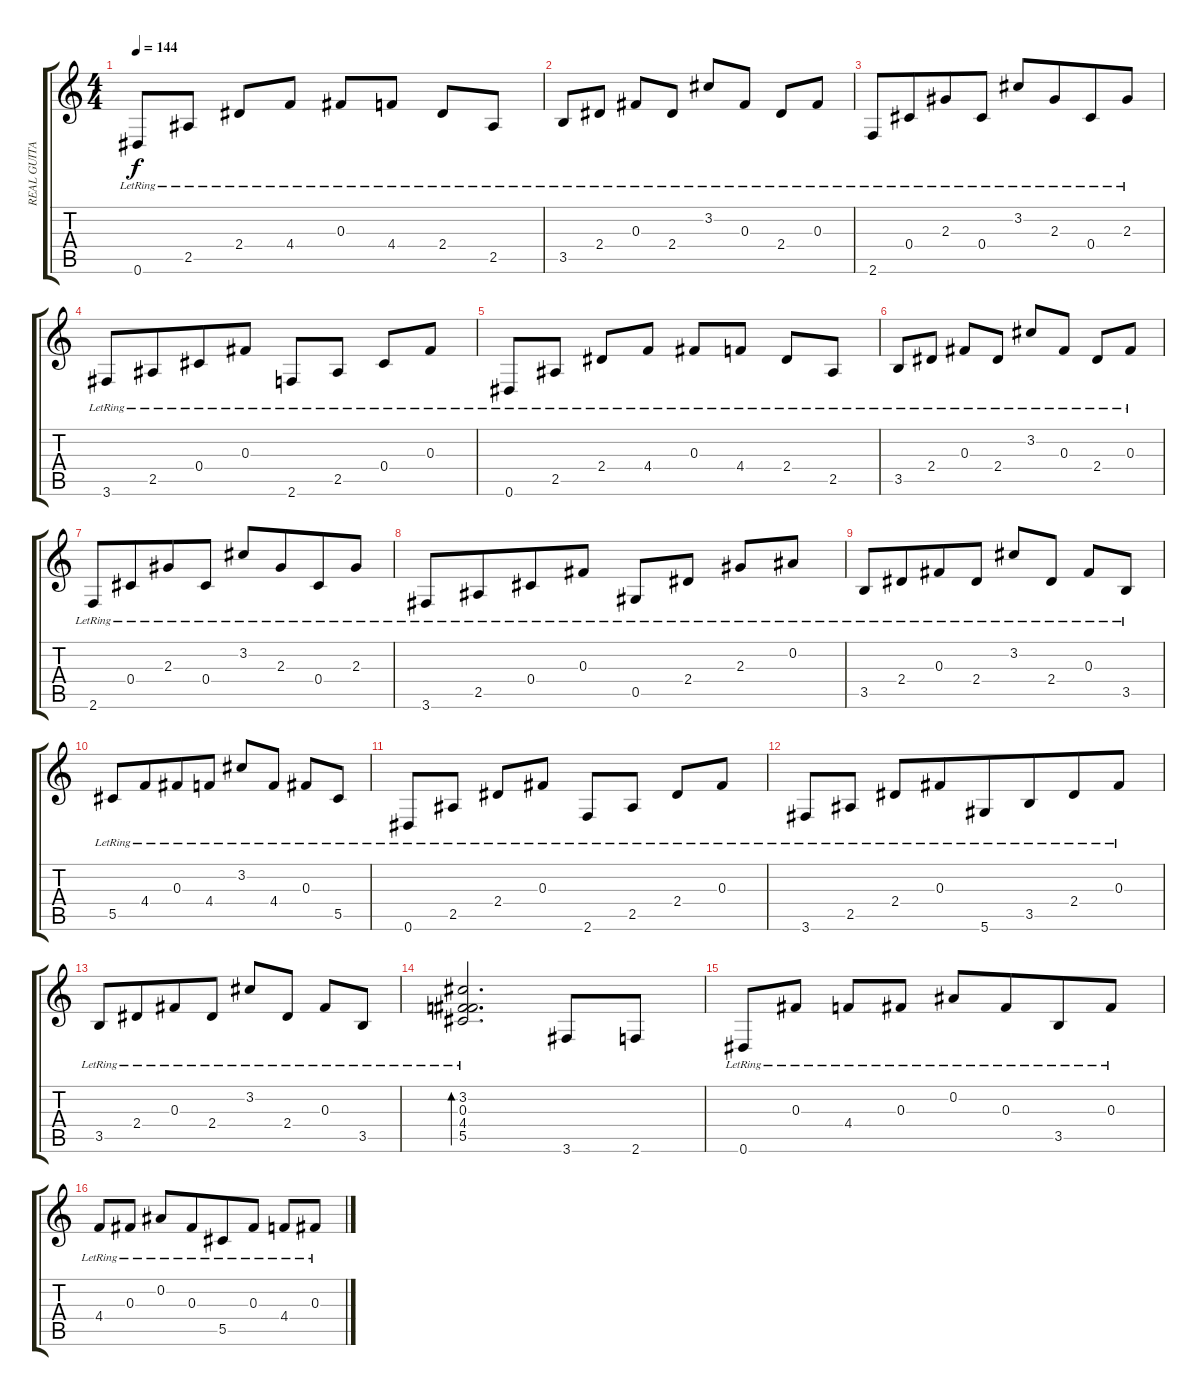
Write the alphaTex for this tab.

\track ("REAL GUITAR ( ARPEGIOS )" "REAL GUITA") {instrument acousticguitarsteel}
\staff {score tabs}
\tuning (Eb4 Bb3 Gb3 Db3 Ab2 Eb2) {hide}
\ts (4 4)
\tempo 144
\clef g2
\ks c
0.6{lr}.8{dy f beam merge} 2.5{lr}.8 2.4{lr}.8 4.4{lr}.8 0.3{lr}.8 4.4{lr}.8 2.4{lr}.8 2.5{lr}.8 |
3.5{lr}.8 2.4{lr}.8 0.3{lr}.8 2.4{lr}.8 3.2{lr}.8{beam merge} 0.3{lr}.8 2.4{lr}.8 0.3{lr}.8 |
2.6{lr}.8{beam merge} 0.4{lr}.8{beam merge} 2.3{lr}.8 0.4{lr}.8 3.2{lr}.8 2.3{lr}.8{beam merge} 0.4{lr}.8 2.3{lr}.8 |
3.6{lr}.8 2.5{lr}.8{beam merge} 0.4{lr}.8{beam merge} 0.3{lr}.8 2.6{lr}.8 2.5{lr}.8 0.4{lr}.8 0.3{lr}.8 |
0.6{lr}.8{beam merge} 2.5{lr}.8 2.4{lr}.8 4.4{lr}.8 0.3{lr}.8 4.4{lr}.8 2.4{lr}.8 2.5{lr}.8 |
3.5{lr}.8 2.4{lr}.8 0.3{lr}.8 2.4{lr}.8 3.2{lr}.8{beam merge} 0.3{lr}.8 2.4{lr}.8 0.3{lr}.8 |
2.6{lr}.8{beam merge} 0.4{lr}.8{beam merge} 2.3{lr}.8 0.4{lr}.8 3.2{lr}.8 2.3{lr}.8{beam merge} 0.4{lr}.8 2.3{lr}.8 |
3.6{lr}.8 2.5{lr}.8{beam merge} 0.4{lr}.8{beam merge} 0.3{lr}.8 0.5{lr}.8 2.4{lr}.8 2.3{lr}.8 0.2{lr}.8 |
3.5{lr}.8 2.4{lr}.8{beam merge} 0.3{lr}.8{beam merge} 2.4{lr}.8 3.2{lr}.8 2.4{lr}.8 0.3{lr}.8 3.5{lr}.8 |
5.5{lr}.8 4.4{lr}.8{beam merge} 0.3{lr}.8{beam merge} 4.4{lr}.8 3.2{lr}.8 4.4{lr}.8 0.3{lr}.8 5.5{lr}.8 |
0.6{lr}.8{beam merge} 2.5{lr}.8 2.4{lr}.8 0.3{lr}.8 2.6{lr}.8{beam merge} 2.5{lr}.8 2.4{lr}.8{beam merge} 0.3{lr}.8 |
3.6{lr}.8 2.5{lr}.8 2.4{lr}.8{beam merge} 0.3{lr}.8{beam merge} 5.6{lr}.8{beam merge} 3.5{lr}.8{beam merge} 2.4{lr}.8 0.3{lr}.8 |
3.5{lr}.8 2.4{lr}.8{beam merge} 0.3{lr}.8{beam merge} 2.4{lr}.8 3.2{lr}.8 2.4{lr}.8 0.3{lr}.8 3.5{lr}.8 |
(3.2 0.3 4.4 5.5{lr}).2{d bd 120} 3.6.8{beam merge} 2.6.8 |
0.6{lr}.8 0.3{lr}.8 4.4{lr}.8 0.3{lr}.8 0.2{lr}.8 0.3{lr}.8{beam merge} 3.5{lr}.8 0.3{lr}.8 |
4.4{lr}.8 0.3{lr}.8 0.2{lr}.8 0.3{lr}.8{beam merge} 5.5{lr}.8 0.3{lr}.8 4.4{lr}.8 0.3{lr}.8
